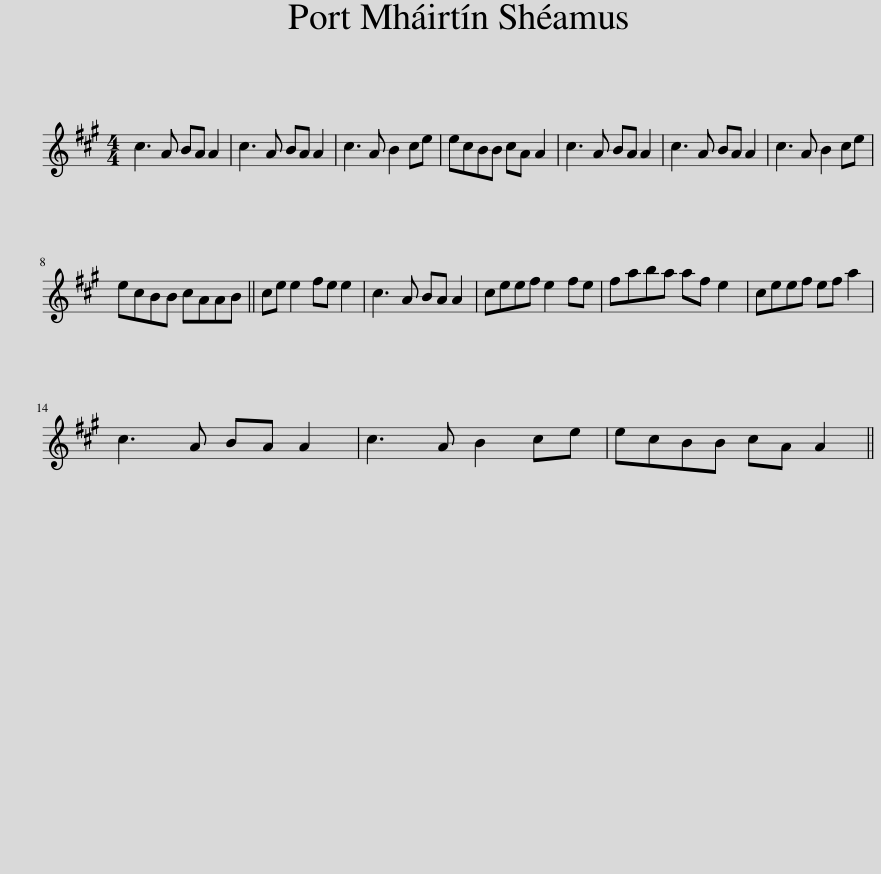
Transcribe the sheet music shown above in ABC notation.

X:1
L:1/8
M:4/4
I:linebreak $
K:A
V:1 treble
V:1
 c3 A BA A2 | c3 A BA A2 | c3 A B2 ce | ecBB cA A2 | c3 A BA A2 | %5
 c3 A BA A2 | c3 A B2 ce |$ ecBB cAAB || ce e2 fe e2 | c3 A BA A2 | %10
 ceef e2 fe | faba af e2 | ceef ef a2 |$ c3 A BA A2 | c3 A B2 ce | %15
 ecBB cA A2 || %16
